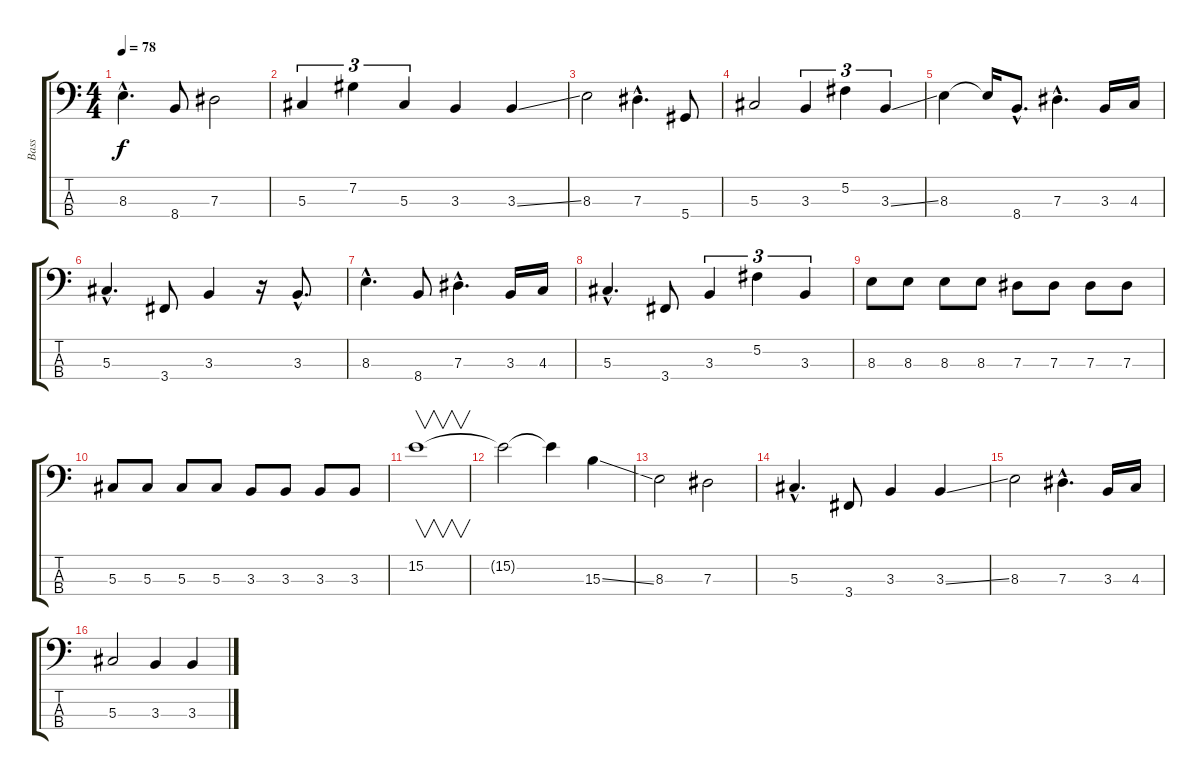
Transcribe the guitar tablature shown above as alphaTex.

\track ("Bass" "Bass") {instrument electricbassfinger}
\staff {score tabs}
\tuning (Gb2 Db2 Ab1 Eb1) {hide}
\ts (4 4)
\tempo 78
\clef f4
\ks c
8.3{hac}.4{d dy f} 8.4.8 7.3.2 |
5.3.4{tu (3 2)} 7.2.4{tu (3 2)} 5.3.4{tu (3 2)} 3.3.4 3.3{ss}.4 |
8.3.2 7.3{hac}.4{d} 5.4.8 |
5.3.2 3.3.4{tu (3 2)} 5.2.4{tu (3 2)} 3.3{ss}.4{tu (3 2)} |
8.3.4 8.3{t}.16 8.4{hac}.8{d} 7.3{hac}.4{d} 3.3.16 4.3.16 |
5.3{hac}.4{d} 3.4.8 3.3.4 r.16 3.3{hac}.8{d} |
8.3{hac}.4{d} 8.4.8 7.3{hac}.4{d} 3.3.16 4.3.16 |
5.3{hac}.4{d} 3.4.8 3.3.4{tu (3 2)} 5.2.4{tu (3 2)} 3.3.4{tu (3 2)} |
8.3.8 8.3.8 8.3.8 8.3.8 7.3.8 7.3.8 7.3.8 7.3.8 |
5.3.8 5.3.8 5.3.8 5.3.8 3.3.8 3.3.8 3.3.8 3.3.8 |
15.2.1{v} |
15.2{t}.2 15.2{t}.4 15.3{ss}.4 |
8.3.2 7.3.2 |
5.3{hac}.4{d} 3.4.8 3.3.4 3.3{ss}.4 |
8.3.2 7.3{hac}.4{d} 3.3.16 4.3.16 |
5.3.2 3.3.4 3.3{ss}.4
